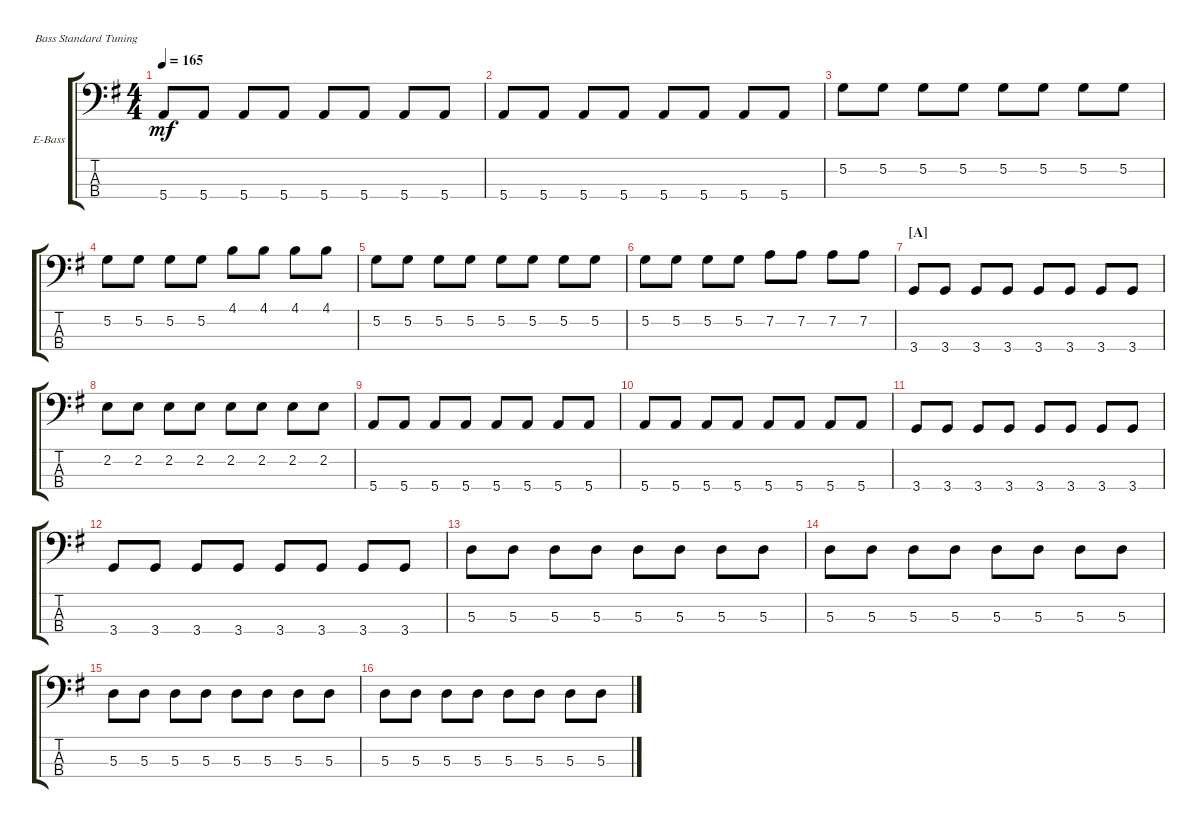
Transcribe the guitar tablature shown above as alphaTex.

\defaultSystemsLayout 4
\bracketExtendMode groupsimilarinstruments
\firstSystemTrackNameOrientation horizontal
\otherSystemsTrackNameOrientation horizontal
\track ("Nikolai Fraiture" "E-Bass") {instrument electricbassfinger}
\staff {score tabs}
\tuning (G2 D2 A1 E1)
\ts (4 4)
\tempo 165
\clef f4
\ks g
5.4.8{dy mf} 5.4.8 5.4.8 5.4.8 5.4.8 5.4.8 5.4.8 5.4.8 |
5.4.8 5.4.8 5.4.8 5.4.8 5.4.8 5.4.8 5.4.8 5.4.8 |
5.2.8 5.2.8 5.2.8 5.2.8 5.2.8 5.2.8 5.2.8 5.2.8 |
5.2.8 5.2.8 5.2.8 5.2.8 4.1.8 4.1.8 4.1.8 4.1.8 |
5.2.8 5.2.8 5.2.8 5.2.8 5.2.8 5.2.8 5.2.8 5.2.8 |
5.2.8 5.2.8 5.2.8 5.2.8 7.2.8 7.2.8 7.2.8 7.2.8 |
\section ("A" "")
3.4.8 3.4.8 3.4.8 3.4.8 3.4.8 3.4.8 3.4.8 3.4.8 |
2.2.8 2.2.8 2.2.8 2.2.8 2.2.8 2.2.8 2.2.8 2.2.8 |
5.4.8 5.4.8 5.4.8 5.4.8 5.4.8 5.4.8 5.4.8 5.4.8 |
5.4.8 5.4.8 5.4.8 5.4.8 5.4.8 5.4.8 5.4.8 5.4.8 |
3.4.8 3.4.8 3.4.8 3.4.8 3.4.8 3.4.8 3.4.8 3.4.8 |
3.4.8 3.4.8 3.4.8 3.4.8 3.4.8 3.4.8 3.4.8 3.4.8 |
5.3.8 5.3.8 5.3.8 5.3.8 5.3.8 5.3.8 5.3.8 5.3.8 |
5.3.8 5.3.8 5.3.8 5.3.8 5.3.8 5.3.8 5.3.8 5.3.8 |
5.3.8 5.3.8 5.3.8 5.3.8 5.3.8 5.3.8 5.3.8 5.3.8 |
5.3.8 5.3.8 5.3.8 5.3.8 5.3.8 5.3.8 5.3.8 5.3.8
